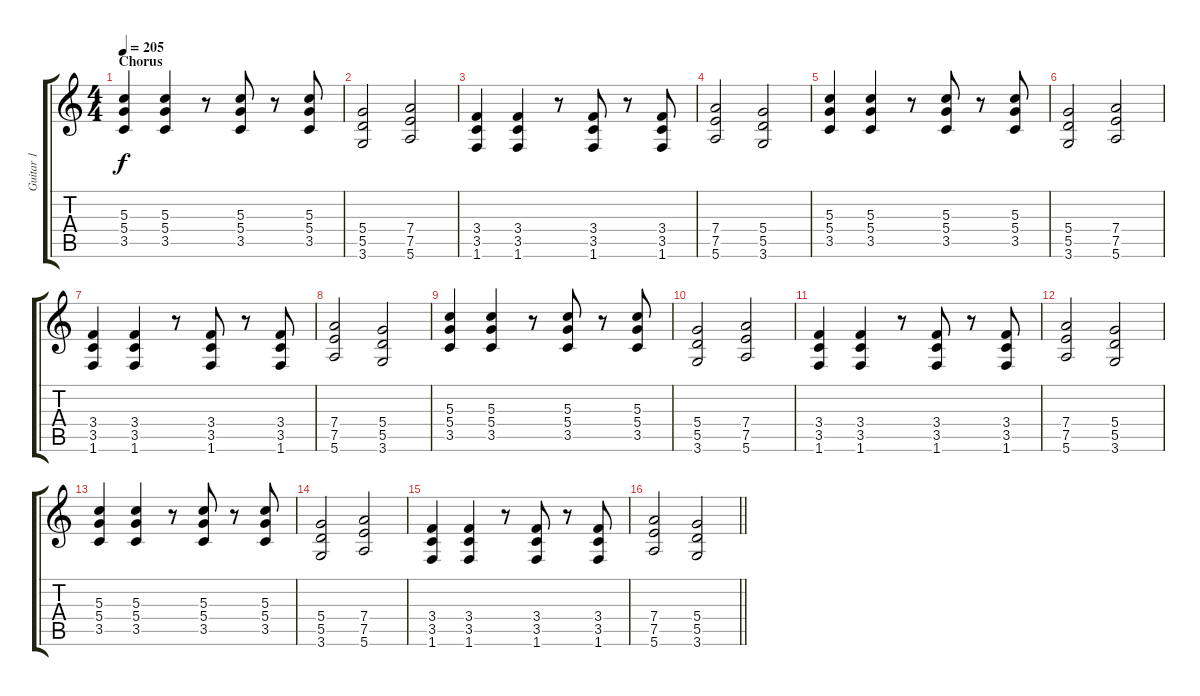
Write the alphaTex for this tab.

\track ("Guitar 1" "Guitar 1") {instrument distortionguitar}
\staff {score tabs}
\tuning (E4 B3 G3 D3 A2 E2) {hide}
\ts (4 4)
\section ("" "Chorus")
\tempo 205
\clef g2
\ks c
(5.3 5.4 3.5).4{dy f} (5.3 5.4 3.5).4 r.8 (5.3 5.4 3.5).8 r.8 (5.3 5.4 3.5).8 |
(5.4 5.5 3.6).2 (7.4 7.5 5.6).2 |
(3.4 3.5 1.6).4 (3.4 3.5 1.6).4 r.8 (3.4 3.5 1.6).8 r.8 (3.4 3.5 1.6).8 |
(7.4 7.5 5.6).2 (5.4 5.5 3.6).2 |
(5.3 5.4 3.5).4 (5.3 5.4 3.5).4 r.8 (5.3 5.4 3.5).8 r.8 (5.3 5.4 3.5).8 |
(5.4 5.5 3.6).2 (7.4 7.5 5.6).2 |
(3.4 3.5 1.6).4 (3.4 3.5 1.6).4 r.8 (3.4 3.5 1.6).8 r.8 (3.4 3.5 1.6).8 |
(7.4 7.5 5.6).2 (5.4 5.5 3.6).2 |
(5.3 5.4 3.5).4 (5.3 5.4 3.5).4 r.8 (5.3 5.4 3.5).8 r.8 (5.3 5.4 3.5).8 |
(5.4 5.5 3.6).2 (7.4 7.5 5.6).2 |
(3.4 3.5 1.6).4 (3.4 3.5 1.6).4 r.8 (3.4 3.5 1.6).8 r.8 (3.4 3.5 1.6).8 |
(7.4 7.5 5.6).2 (5.4 5.5 3.6).2 |
(5.3 5.4 3.5).4 (5.3 5.4 3.5).4 r.8 (5.3 5.4 3.5).8 r.8 (5.3 5.4 3.5).8 |
(5.4 5.5 3.6).2 (7.4 7.5 5.6).2 |
(3.4 3.5 1.6).4 (3.4 3.5 1.6).4 r.8 (3.4 3.5 1.6).8 r.8 (3.4 3.5 1.6).8 |
\barLineRight lightlight
(7.4 7.5 5.6).2 (5.4 5.5 3.6).2
